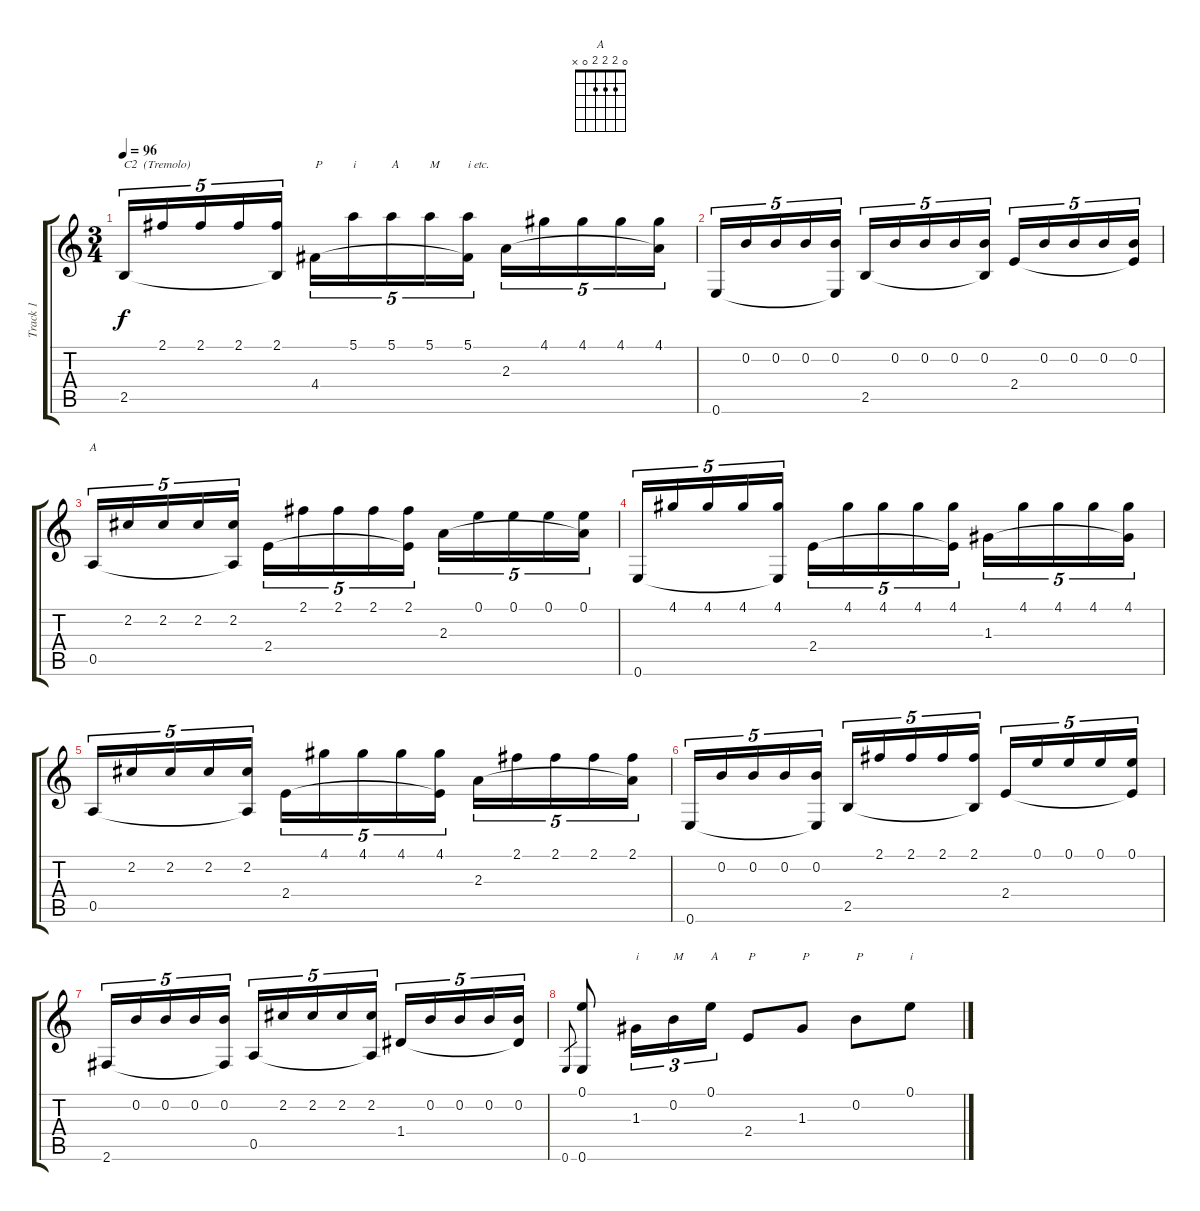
\track ("Track 1" "Track 1") {instrument acousticguitarnylon}
\staff {score tabs}
\tuning (E4 B3 G3 D3 A2 E2) {hide}
\chord ("A" 0 2 2 2 0 x)
\ts (3 4)
\tempo 96
\clef g2
\ks c
2.5.16{tu (5 4) txt "C2  (Tremolo)" dy f instrument acousticguitarnylon} 2.1.16{tu (5 4)} 2.1.16{tu (5 4)} 2.1.16{tu (5 4)} (2.1 2.5{t}).16{tu (5 4)} 4.4.16{tu (5 4) txt "P"} 5.1.16{tu (5 4) txt "i"} 5.1.16{tu (5 4) txt "A"} 5.1.16{tu (5 4) txt "M"} (5.1 4.4{t}).16{tu (5 4) txt "i etc."} 2.3.16{tu (5 4)} 4.1.16{tu (5 4)} 4.1.16{tu (5 4)} 4.1.16{tu (5 4)} (4.1 2.3{t}).16{tu (5 4)} |
0.6.16{tu (5 4)} 0.2.16{tu (5 4)} 0.2.16{tu (5 4)} 0.2.16{tu (5 4)} (0.2 0.6{t}).16{tu (5 4)} 2.5.16{tu (5 4)} 0.2.16{tu (5 4)} 0.2.16{tu (5 4)} 0.2.16{tu (5 4)} (0.2 2.5{t}).16{tu (5 4)} 2.4.16{tu (5 4)} 0.2.16{tu (5 4)} 0.2.16{tu (5 4)} 0.2.16{tu (5 4)} (0.2 2.4{t}).16{tu (5 4)} |
0.5.16{tu (5 4) ch "A"} 2.2.16{tu (5 4)} 2.2.16{tu (5 4)} 2.2.16{tu (5 4)} (2.2 0.5{t}).16{tu (5 4)} 2.4.16{tu (5 4)} 2.1.16{tu (5 4)} 2.1.16{tu (5 4)} 2.1.16{tu (5 4)} (2.1 2.4{t}).16{tu (5 4)} 2.3.16{tu (5 4)} 0.1.16{tu (5 4)} 0.1.16{tu (5 4)} 0.1.16{tu (5 4)} (0.1 2.3{t}).16{tu (5 4)} |
0.6.16{tu (5 4)} 4.1.16{tu (5 4)} 4.1.16{tu (5 4)} 4.1.16{tu (5 4)} (4.1 0.6{t}).16{tu (5 4)} 2.4.16{tu (5 4)} 4.1.16{tu (5 4)} 4.1.16{tu (5 4)} 4.1.16{tu (5 4)} (4.1 2.4{t}).16{tu (5 4)} 1.3.16{tu (5 4)} 4.1.16{tu (5 4)} 4.1.16{tu (5 4)} 4.1.16{tu (5 4)} (4.1 1.3{t}).16{tu (5 4)} |
0.5.16{tu (5 4)} 2.2.16{tu (5 4)} 2.2.16{tu (5 4)} 2.2.16{tu (5 4)} (2.2 0.5{t}).16{tu (5 4)} 2.4.16{tu (5 4)} 4.1.16{tu (5 4)} 4.1.16{tu (5 4)} 4.1.16{tu (5 4)} (4.1 2.4{t}).16{tu (5 4)} 2.3.16{tu (5 4)} 2.1.16{tu (5 4)} 2.1.16{tu (5 4)} 2.1.16{tu (5 4)} (2.1 2.3{t}).16{tu (5 4)} |
0.6.16{tu (5 4)} 0.2.16{tu (5 4)} 0.2.16{tu (5 4)} 0.2.16{tu (5 4)} (0.2 0.6{t}).16{tu (5 4)} 2.5.16{tu (5 4)} 2.1.16{tu (5 4)} 2.1.16{tu (5 4)} 2.1.16{tu (5 4)} (2.1 2.5{t}).16{tu (5 4)} 2.4.16{tu (5 4)} 0.1.16{tu (5 4)} 0.1.16{tu (5 4)} 0.1.16{tu (5 4)} (0.1 2.4{t}).16{tu (5 4)} |
2.6.16{tu (5 4)} 0.2.16{tu (5 4)} 0.2.16{tu (5 4)} 0.2.16{tu (5 4)} (0.2 2.6{t}).16{tu (5 4)} 0.5.16{tu (5 4)} 2.2.16{tu (5 4)} 2.2.16{tu (5 4)} 2.2.16{tu (5 4)} (2.2 0.5{t}).16{tu (5 4)} 1.4.16{tu (5 4)} 0.2.16{tu (5 4)} 0.2.16{tu (5 4)} 0.2.16{tu (5 4)} (0.2 1.4{t}).16{tu (5 4)} |
0.6.8{gr} (0.1 0.6).8 1.3.16{tu (3 2) txt "i"} 0.2.16{tu (3 2) txt "M"} 0.1.16{tu (3 2) txt "A"} 2.4.8{txt "P"} 1.3.8{txt "P"} 0.2.8{txt "P"} 0.1.8{txt "i"}
